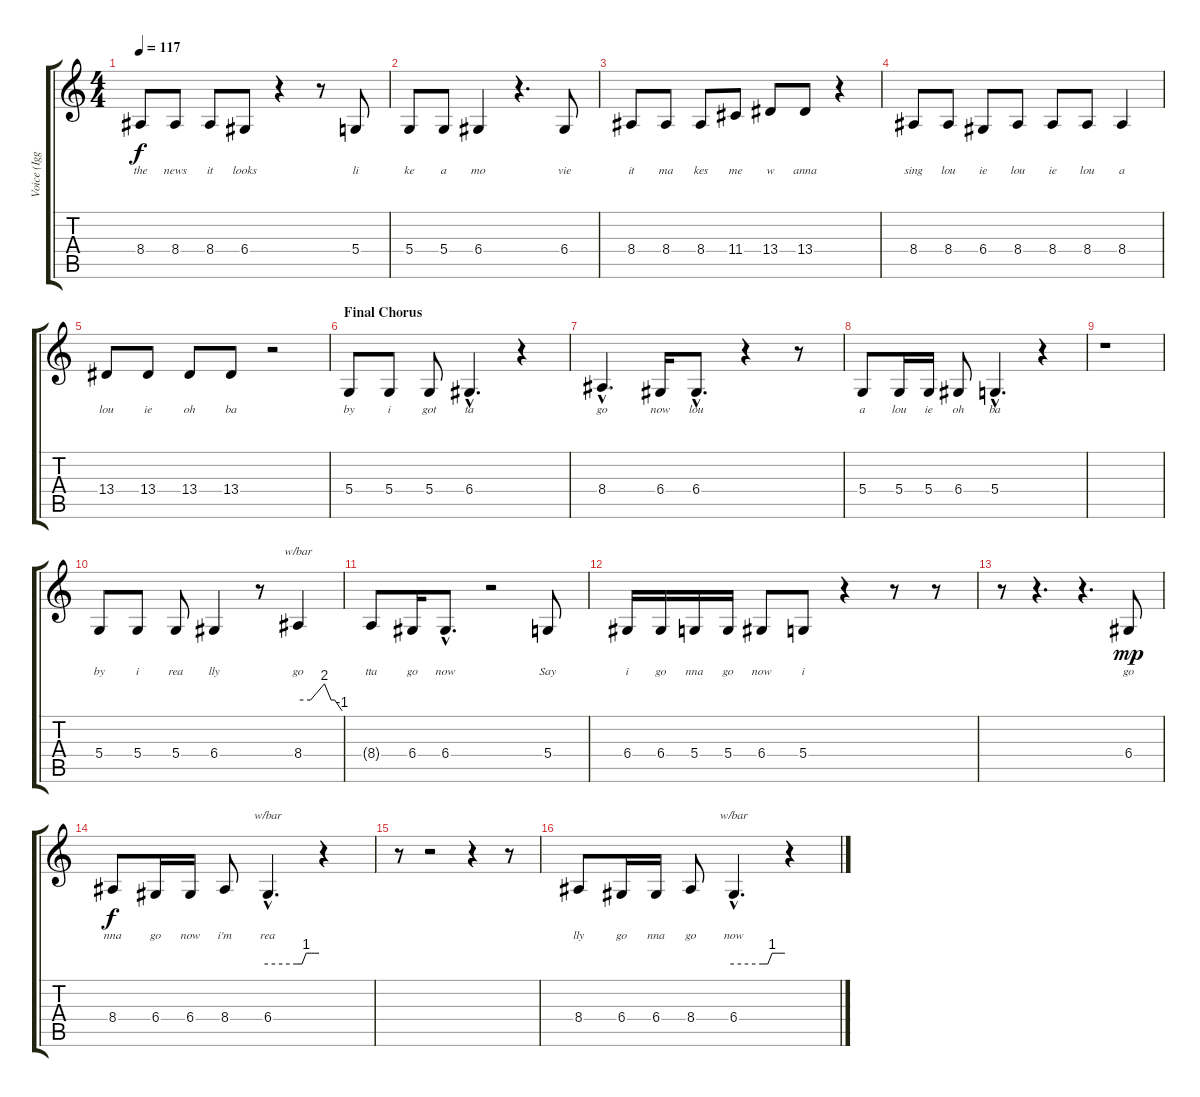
\track ("Voice (Iggy)" "Voice (Igg") {instrument tenorsax}
\staff {score tabs}
\tuning (E4 B3 G3 D3 A2 E2) {hide}
\ts (4 4)
\tempo 117
\clef g2
\ks c
8.4.8{lyrics (0 "the") lyrics (1 "") lyrics (2 "") lyrics (3 "") lyrics (4 "") dy f} 8.4.8{lyrics (0 "news") lyrics (1 "") lyrics (2 "") lyrics (3 "") lyrics (4 "")} 8.4.8{lyrics (0 "it") lyrics (1 "") lyrics (2 "") lyrics (3 "") lyrics (4 "")} 6.4.8{lyrics (0 "looks") lyrics (1 "") lyrics (2 "") lyrics (3 "") lyrics (4 "")} r.4 r.8 5.4.8{lyrics (0 "li") lyrics (1 "") lyrics (2 "") lyrics (3 "") lyrics (4 "")} |
5.4.8{lyrics (0 "ke") lyrics (1 "") lyrics (2 "") lyrics (3 "") lyrics (4 "")} 5.4.8{lyrics (0 "a") lyrics (1 "") lyrics (2 "") lyrics (3 "") lyrics (4 "")} 6.4.4{lyrics (0 "mo") lyrics (1 "") lyrics (2 "") lyrics (3 "") lyrics (4 "")} r.4{d} 6.4.8{lyrics (0 "vie") lyrics (1 "") lyrics (2 "") lyrics (3 "") lyrics (4 "")} |
8.4.8{lyrics (0 "it") lyrics (1 "") lyrics (2 "") lyrics (3 "") lyrics (4 "")} 8.4.8{lyrics (0 "ma") lyrics (1 "") lyrics (2 "") lyrics (3 "") lyrics (4 "")} 8.4.8{lyrics (0 "kes") lyrics (1 "") lyrics (2 "") lyrics (3 "") lyrics (4 "")} 11.4.8{lyrics (0 "me") lyrics (1 "") lyrics (2 "") lyrics (3 "") lyrics (4 "")} 13.4.8{lyrics (0 "w") lyrics (1 "") lyrics (2 "") lyrics (3 "") lyrics (4 "")} 13.4.8{lyrics (0 "anna") lyrics (1 "") lyrics (2 "") lyrics (3 "") lyrics (4 "")} r.4 |
8.4.8{lyrics (0 "sing") lyrics (1 "") lyrics (2 "") lyrics (3 "") lyrics (4 "")} 8.4.8{lyrics (0 "lou") lyrics (1 "") lyrics (2 "") lyrics (3 "") lyrics (4 "")} 6.4.8{lyrics (0 "ie") lyrics (1 "") lyrics (2 "") lyrics (3 "") lyrics (4 "")} 8.4.8{lyrics (0 "lou") lyrics (1 "") lyrics (2 "") lyrics (3 "") lyrics (4 "")} 8.4.8{lyrics (0 "ie") lyrics (1 "") lyrics (2 "") lyrics (3 "") lyrics (4 "")} 8.4.8{lyrics (0 "lou") lyrics (1 "") lyrics (2 "") lyrics (3 "") lyrics (4 "")} 8.4.4{lyrics (0 "a") lyrics (1 "") lyrics (2 "") lyrics (3 "") lyrics (4 "")} |
13.4.8{lyrics (0 "lou") lyrics (1 "") lyrics (2 "") lyrics (3 "") lyrics (4 "")} 13.4.8{lyrics (0 "ie") lyrics (1 "") lyrics (2 "") lyrics (3 "") lyrics (4 "")} 13.4.8{lyrics (0 "oh") lyrics (1 "") lyrics (2 "") lyrics (3 "") lyrics (4 "")} 13.4.8{lyrics (0 "ba") lyrics (1 "") lyrics (2 "") lyrics (3 "") lyrics (4 "")} r.2 |
\section ("" "Final Chorus")
5.4.8{lyrics (0 "by") lyrics (1 "") lyrics (2 "") lyrics (3 "") lyrics (4 "")} 5.4.8{lyrics (0 "i") lyrics (1 "") lyrics (2 "") lyrics (3 "") lyrics (4 "")} 5.4.8{lyrics (0 "got") lyrics (1 "") lyrics (2 "") lyrics (3 "") lyrics (4 "")} 6.4{hac}.4{d lyrics (0 "ta") lyrics (1 "") lyrics (2 "") lyrics (3 "") lyrics (4 "")} r.4 |
8.4{hac}.4{d lyrics (0 "go") lyrics (1 "") lyrics (2 "") lyrics (3 "") lyrics (4 "")} 6.4.16{lyrics (0 "now") lyrics (1 "") lyrics (2 "") lyrics (3 "") lyrics (4 "")} 6.4{hac}.8{d lyrics (0 "lou") lyrics (1 "") lyrics (2 "") lyrics (3 "") lyrics (4 "")} r.4 r.8 |
5.4.8{lyrics (0 "a") lyrics (1 "") lyrics (2 "") lyrics (3 "") lyrics (4 "")} 5.4.16{lyrics (0 "lou") lyrics (1 "") lyrics (2 "") lyrics (3 "") lyrics (4 "")} 5.4.16{lyrics (0 "ie") lyrics (1 "") lyrics (2 "") lyrics (3 "") lyrics (4 "")} 6.4.8{lyrics (0 "oh") lyrics (1 "") lyrics (2 "") lyrics (3 "") lyrics (4 "")} 5.4{hac}.4{d lyrics (0 "ba") lyrics (1 "") lyrics (2 "") lyrics (3 "") lyrics (4 "")} r.4 |
r.1 |
5.4.8{lyrics (0 "by") lyrics (1 "") lyrics (2 "") lyrics (3 "") lyrics (4 "")} 5.4.8{lyrics (0 "i") lyrics (1 "") lyrics (2 "") lyrics (3 "") lyrics (4 "")} 5.4.8{lyrics (0 "rea") lyrics (1 "") lyrics (2 "") lyrics (3 "") lyrics (4 "")} 6.4.4{lyrics (0 "lly") lyrics (1 "") lyrics (2 "") lyrics (3 "") lyrics (4 "")} r.8 8.4.4{tbe (custom default 0 0 17 0 36 8 45 0 50 0 60 -4) lyrics (0 "go") lyrics (1 "") lyrics (2 "") lyrics (3 "") lyrics (4 "")} |
8.4{t}.8{lyrics (0 "tta") lyrics (1 "") lyrics (2 "") lyrics (3 "") lyrics (4 "")} 6.4.16{lyrics (0 "go") lyrics (1 "") lyrics (2 "") lyrics (3 "") lyrics (4 "")} 6.4{hac}.8{d lyrics (0 "now") lyrics (1 "") lyrics (2 "") lyrics (3 "") lyrics (4 "")} r.2 5.4.8{lyrics (0 "Say") lyrics (1 "") lyrics (2 "") lyrics (3 "") lyrics (4 "")} |
6.4.16{lyrics (0 "i") lyrics (1 "") lyrics (2 "") lyrics (3 "") lyrics (4 "")} 6.4.16{lyrics (0 "go") lyrics (1 "") lyrics (2 "") lyrics (3 "") lyrics (4 "")} 5.4.16{lyrics (0 "nna") lyrics (1 "") lyrics (2 "") lyrics (3 "") lyrics (4 "")} 5.4.16{lyrics (0 "go") lyrics (1 "") lyrics (2 "") lyrics (3 "") lyrics (4 "")} 6.4.8{lyrics (0 "now") lyrics (1 "") lyrics (2 "") lyrics (3 "") lyrics (4 "")} 5.4.8{lyrics (0 "i") lyrics (1 "") lyrics (2 "") lyrics (3 "") lyrics (4 "")} r.4 r.8 r.8 |
r.8 r.4{d} r.4{d} 6.4.8{lyrics (0 "go") lyrics (1 "") lyrics (2 "") lyrics (3 "") lyrics (4 "") dy mp} |
8.4.8{lyrics (0 "nna") lyrics (1 "") lyrics (2 "") lyrics (3 "") lyrics (4 "") dy f} 6.4.16{lyrics (0 "go") lyrics (1 "") lyrics (2 "") lyrics (3 "") lyrics (4 "")} 6.4.16{lyrics (0 "now") lyrics (1 "") lyrics (2 "") lyrics (3 "") lyrics (4 "")} 8.4.8{lyrics (0 "i'm") lyrics (1 "") lyrics (2 "") lyrics (3 "") lyrics (4 "")} 6.4{hac}.4{d tbe (custom default 0 0 34 0 40 0 45 4 51 4 55 4 60 4) lyrics (0 "rea") lyrics (1 "") lyrics (2 "") lyrics (3 "") lyrics (4 "")} r.4 |
r.8 r.2 r.4 r.8 |
8.4.8{lyrics (0 "lly") lyrics (1 "") lyrics (2 "") lyrics (3 "") lyrics (4 "")} 6.4.16{lyrics (0 "go") lyrics (1 "") lyrics (2 "") lyrics (3 "") lyrics (4 "")} 6.4.16{lyrics (0 "nna") lyrics (1 "") lyrics (2 "") lyrics (3 "") lyrics (4 "")} 8.4.8{lyrics (0 "go") lyrics (1 "") lyrics (2 "") lyrics (3 "") lyrics (4 "")} 6.4{hac}.4{d tbe (custom default 0 0 34 0 40 0 45 4 51 4 55 4 60 4) lyrics (0 "now") lyrics (1 "") lyrics (2 "") lyrics (3 "") lyrics (4 "")} r.4
